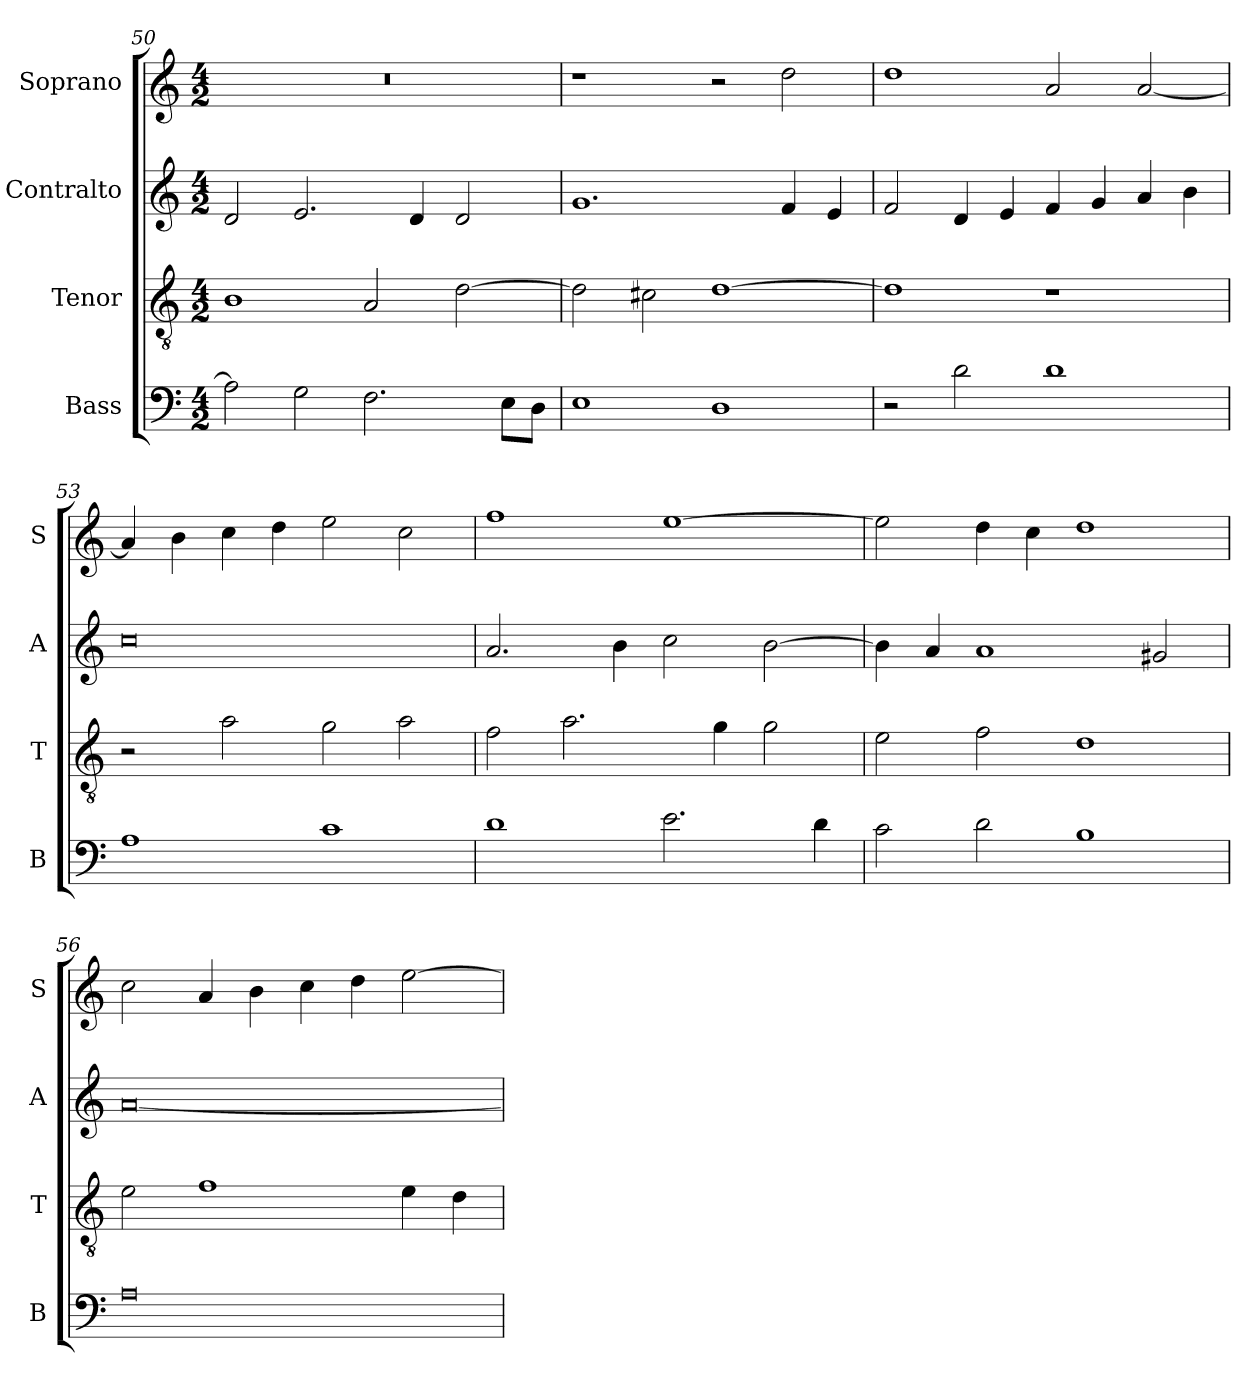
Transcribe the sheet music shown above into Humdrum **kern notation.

**kern	**kern	**kern	**kern
*part4	*part3	*part2	*part1
*staff4	*staff3	*staff2	*staff1
*I"Bass	*I"Tenor	*I"Contralto	*I"Soprano
*I'B	*I'T	*I'A	*I'S
*clefF4	*clefGv2	*clefG2	*clefG2
*k[]	*k[]	*k[]	*k[]
*D:dor	*D:dor	*D:dor	*D:dor
*M4/2	*M4/2	*M4/2	*M4/2
=50	=50	=50	=50
2A]	1B	2d	0r
2G	.	2.e	.
2.F	2A	.	.
.	.	4d	.
.	[2d	2d	.
8E\L	.	.	.
8D\J	.	.	.
=51	=51	=51	=51
1E	2d]	1.g	1r
.	2c#X	.	.
1D	[1d	.	2r
.	.	4f	2dd
.	.	4e	.
=52	=52	=52	=52
2r	1d]	2f	1dd
2d	.	4d	.
.	.	4e	.
1d	1r	4f	2a
.	.	4g	.
.	.	4a	[2a
.	.	4b	.
=53	=53	=53	=53
1A	2r	0cc	4a]
.	.	.	4b
.	2a	.	4cc
.	.	.	4dd
1c	2g	.	2ee
.	2a	.	2cc
=54	=54	=54	=54
1d	2f	2.a	1ff
.	2.a	.	.
.	.	4b	.
2.e	.	2cc	[1ee
.	4g	.	.
.	2g	[2b	.
4d	.	.	.
=55	=55	=55	=55
2c	2e	4b]	2ee]
.	.	4a	.
2d	2f	1a	4dd
.	.	.	4cc
1B	1d	.	1dd
.	.	2g#X	.
=56	=56	=56	=56
0A	2e	[0a	2cc
.	1f	.	4a
.	.	.	4b
.	.	.	4cc
.	.	.	4dd
.	4e	.	[2ee
.	4d	.	.
=	=	=	=
*-	*-	*-	*-
